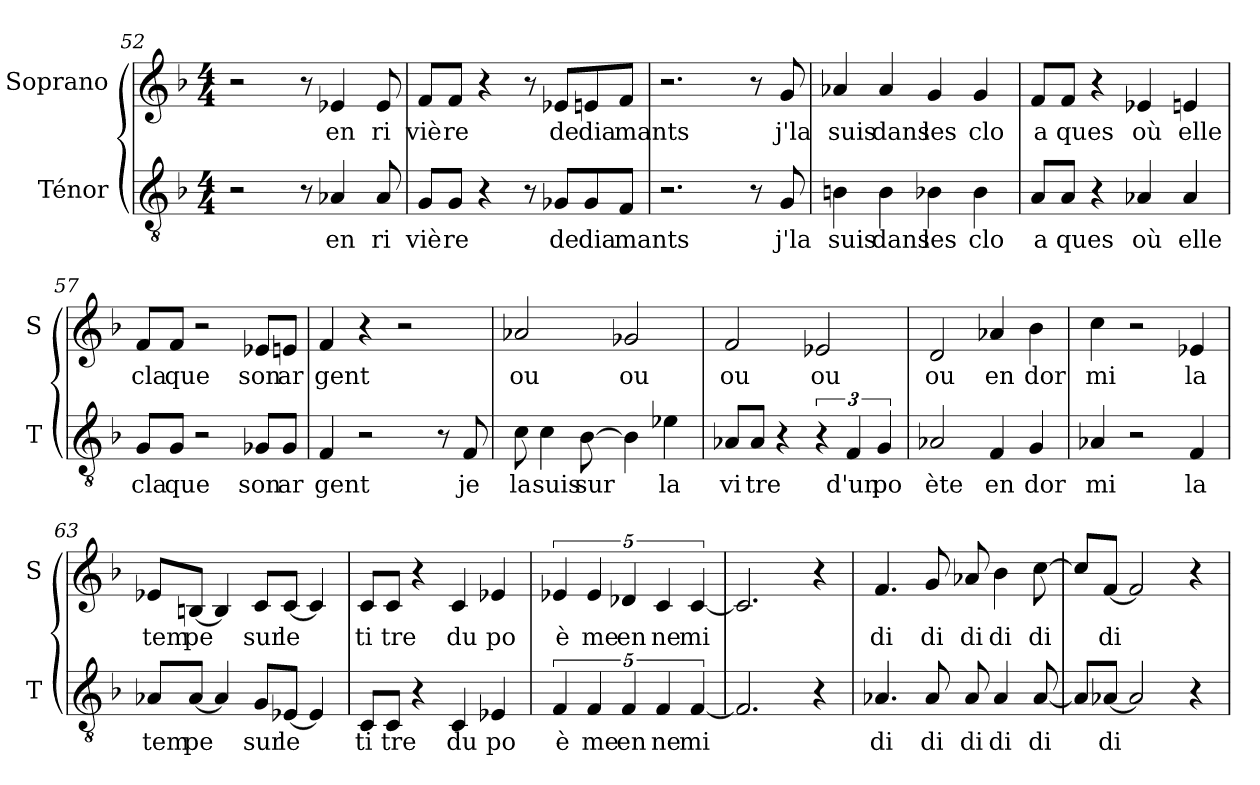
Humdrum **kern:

**kern	**text	**kern	**text
*part2	*part2	*part1	*part1
*staff2	*staff2	*staff1	*staff1
*I"Ténor	*	*I"Soprano	*
*I'T	*	*I'S	*
*clefGv2	*	*clefG2	*
*k[b-]	*	*k[b-]	*
*F:	*	*F:	*
*M4/4	*	*M4/4	*
=52	=52	=52	=52
2r	.	2r	.
8r	.	8r	.
!	!LO:LY:b	!	!
!	!	!	!LO:LY:b
4A-X/	en	4e-X/	en
!	!LO:LY:b	!	!
!	!	!	!LO:LY:b
8A-/	ri	8e-/	ri
!!LO:LB:g=z
=53	=53	=53	=53
!	!LO:LY:b	!	!
!	!	!	!LO:LY:b
8G/L	viè	8f/L	viè
!	!LO:LY:b	!	!
!	!	!	!LO:LY:b
8G/J	re	8f/J	re
4r	.	4r	.
8r	.	8r	.
!	!LO:LY:b	!	!
!	!	!	!LO:LY:b
8G-X/L	de	8e-X/L	de
!	!LO:LY:b	!	!
!	!	!	!LO:LY:b
8G-/	dia	8en/	dia
!	!LO:LY:b	!	!
!	!	!	!LO:LY:b
8F/J	mants	8f/J	mants
=54	=54	=54	=54
2.r	.	2.r	.
8r	.	8r	.
!	!LO:LY:b	!	!
!	!	!	!LO:LY:b
8G/	j'la	8g/	j'la
=55	=55	=55	=55
!	!LO:LY:b	!	!
!	!	!	!LO:LY:b
4Bn\	suis	4a-X/	suis
!	!LO:LY:b	!	!
!	!	!	!LO:LY:b
4B\	dans	4a-/	dans
!	!LO:LY:b	!	!
!	!	!	!LO:LY:b
4B-X\	les	4g/	les
!	!LO:LY:b	!	!
!	!	!	!LO:LY:b
4B-\	clo	4g/	clo
=56	=56	=56	=56
!	!LO:LY:b	!	!
!	!	!	!LO:LY:b
8A/L	a	8f/L	a
!	!LO:LY:b	!	!
!	!	!	!LO:LY:b
8A/J	ques	8f/J	ques
4r	.	4r	.
!	!LO:LY:b	!	!
!	!	!	!LO:LY:b
4A-X/	où	4e-X/	où
!	!LO:LY:b	!	!
!	!	!	!LO:LY:b
4A-/	elle	4en/	elle
!!LO:LB:g=z
=57	=57	=57	=57
!	!LO:LY:b	!	!
!	!	!	!LO:LY:b
8G/L	cla	8f/L	cla
!	!LO:LY:b	!	!
!	!	!	!LO:LY:b
8G/J	que	8f/J	que
2r	.	2r	.
!	!LO:LY:b	!	!
!	!	!	!LO:LY:b
8G-X/L	son	8e-X/L	son
!	!LO:LY:b	!	!
!	!	!	!LO:LY:b
8G-/J	ar	8en/J	ar
=58	=58	=58	=58
!	!LO:LY:b	!	!
!	!	!	!LO:LY:b
4F/	gent	4f/	gent
2r	.	4r	.
.	.	2r	.
8r	.	.	.
!	!LO:LY:b	!	!
8F/	je	.	.
=59	=59	=59	=59
!	!LO:LY:b	!	!
!	!	!	!LO:LY:b
8c\	la	2a-X/	ou
!	!LO:LY:b	!	!
4c\	suis	.	.
!	!LO:LY:b	!	!
[8B-\	sur	.	.
!	!	!	!LO:LY:b
4B-\]	.	2g-X/	ou
!	!LO:LY:b	!	!
4e-X\	la	.	.
=60	=60	=60	=60
!	!LO:LY:b	!	!
!	!	!	!LO:LY:b
8A-X/L	vi	2f/	ou
!	!LO:LY:b	!	!
8A-/J	tre	.	.
4r	.	.	.
!	!	!	!LO:LY:b
6r	.	2e-X/	ou
!	!LO:LY:b	!	!
6F/	d'un	.	.
!	!LO:LY:b	!	!
6G/	po	.	.
!!LO:LB:g=z
=61	=61	=61	=61
!	!LO:LY:b	!	!
!	!	!	!LO:LY:b
2A-X/	ète	2d/	ou
!	!LO:LY:b	!	!
!	!	!	!LO:LY:b
4F/	en	4a-X/	en
!	!LO:LY:b	!	!
!	!	!	!LO:LY:b
4G/	dor	4b-\	dor
=62	=62	=62	=62
!	!LO:LY:b	!	!
!	!	!	!LO:LY:b
4A-X/	mi	4cc\	mi
2r	.	2r	.
!	!LO:LY:b	!	!
!	!	!	!LO:LY:b
4F/	la	4e-X/	la
=63	=63	=63	=63
!	!LO:LY:b	!	!
!	!	!	!LO:LY:b
8A-X/L	tem	8e-X/L	tem
!	!LO:LY:b	!	!
!	!	!	!LO:LY:b
[8A-/J	pe	[8Bn/J	pe
4A-/]	.	4B/]	.
!	!LO:LY:b	!	!
!	!	!	!LO:LY:b
8G/L	sur	8c/L	sur
!	!LO:LY:b	!	!
!	!	!	!LO:LY:b
[8E-X/J	le	[8c/J	le
4E-/]	.	4c/]	.
=64	=64	=64	=64
!	!LO:LY:b	!	!
!	!	!	!LO:LY:b
8C/L	ti	8c/L	ti
!	!LO:LY:b	!	!
!	!	!	!LO:LY:b
8C/J	tre	8c/J	tre
4r	.	4r	.
!	!LO:LY:b	!	!
!	!	!	!LO:LY:b
4C/	du	4c/	du
!	!LO:LY:b	!	!
!	!	!	!LO:LY:b
4E-X/	po	4e-X/	po
!!LO:LB:g=z
=65	=65	=65	=65
!	!LO:LY:b	!	!
!	!	!	!LO:LY:b
5F/	è	5e-X/	è
!	!LO:LY:b	!	!
!	!	!	!LO:LY:b
5F/	me	5e-/	me
!	!LO:LY:b	!	!
!	!	!	!LO:LY:b
5F/	en	5d-X/	en
!	!LO:LY:b	!	!
!	!	!	!LO:LY:b
5F/	ne	5c/	ne
!	!LO:LY:b	!	!
!	!	!	!LO:LY:b
[5F/	mi	[5c/	mi
=66	=66	=66	=66
2.F/]	.	2.c/]	.
4r	.	4r	.
=67	=67	=67	=67
!	!LO:LY:b	!	!
!	!	!	!LO:LY:b
4.A-X/	di	4.f/	di
!	!LO:LY:b	!	!
!	!	!	!LO:LY:b
8A-/	di	8g/	di
!	!LO:LY:b	!	!
!	!	!	!LO:LY:b
8A-/	di	8a-X/	di
!	!LO:LY:b	!	!
!	!	!	!LO:LY:b
4A-/	di	4b-\	di
!	!LO:LY:b	!	!
!	!	!	!LO:LY:b
[8A-/	di	[8cc\	di
=68	=68	=68	=68
8A-/L]	.	8cc/L]	.
!	!LO:LY:b	!	!
!	!	!	!LO:LY:b
[8A-X/J	di	[8f/J	di
2A-/]	.	2f/]	.
4r	.	4r	.
=	=	=	=
*-	*-	*-	*-
